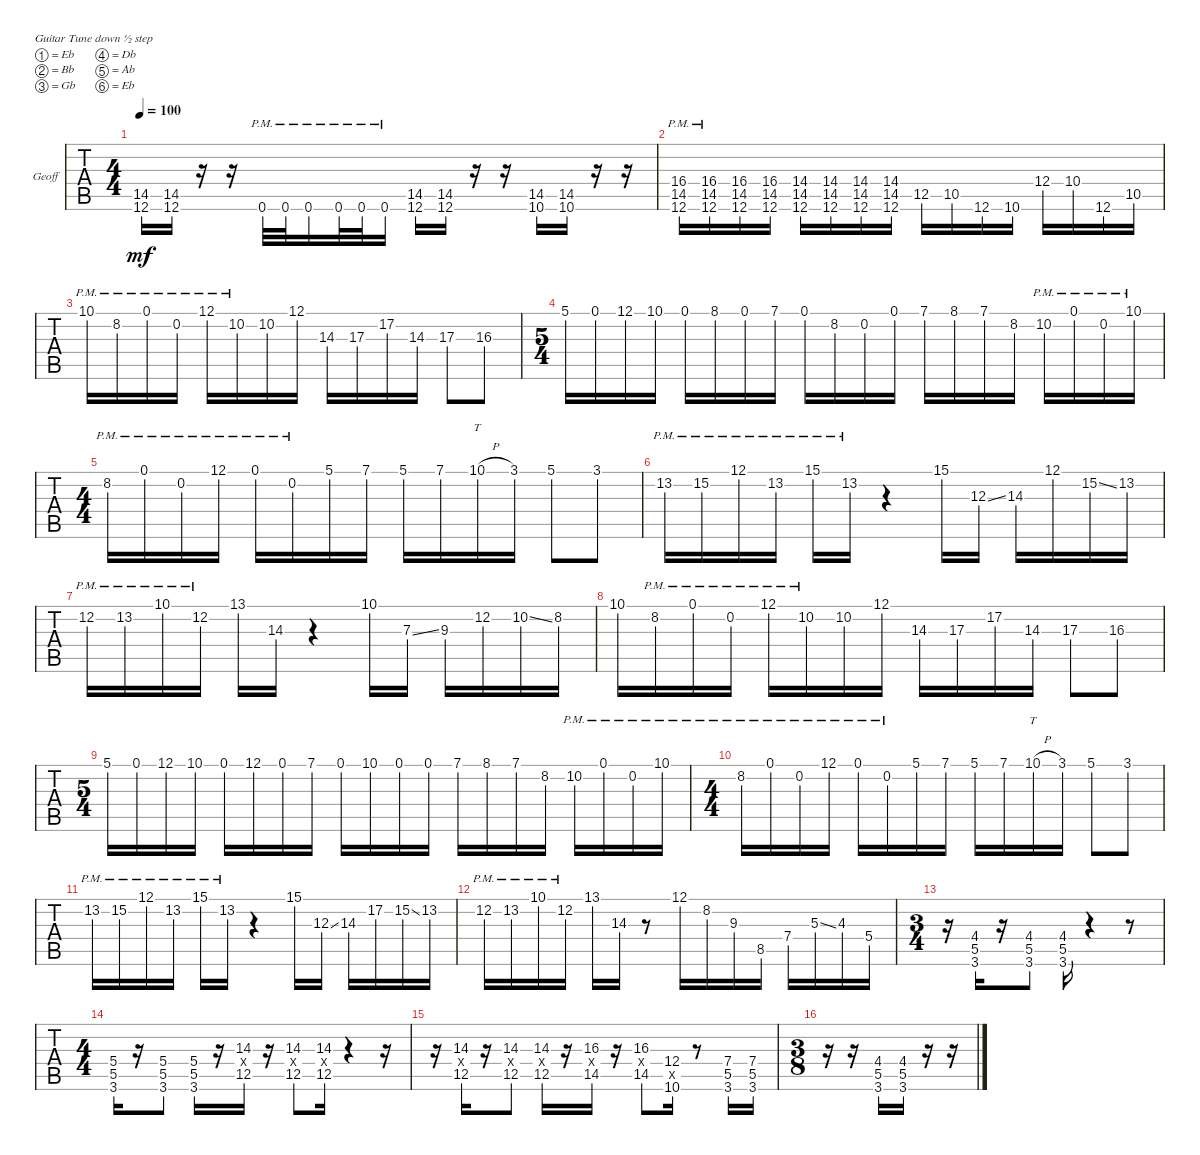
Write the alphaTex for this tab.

\defaultSystemsLayout 4
\bracketExtendMode groupsimilarinstruments
\firstSystemTrackNameOrientation horizontal
\otherSystemsTrackNameOrientation horizontal
\track ("Geoff" "Geoff") {instrument acousticguitarsteel}
\staff {tabs}
\tuning (Eb4 Bb3 Gb3 Db3 Ab2 Eb2)
\ts (4 4)
\tempo 100
\clef g2
\ks c
(12.6 14.5).16{dy mf} (12.6 14.5).16 r.16 r.16 0.6{pm}.32 0.6{pm}.32 0.6{pm}.16 0.6{pm}.32 0.6{pm}.32 0.6{pm}.16 (12.6 14.5).16 (12.6 14.5).16 r.16 r.16 (10.6 14.5).16 (10.6 14.5).16 r.16 r.16 |
(12.6{pm} 14.5 16.4).16 (12.6{pm} 14.5 16.4).16 (12.6 14.5 16.4).16 (12.6 14.5 16.4).16 (12.6 14.5 14.4).16 (12.6 14.5 14.4).16 (12.6 14.5 14.4).16 (12.6 14.5 14.4).16 12.5.16 10.5.16 12.6.16 10.6.16 12.4.16 10.4.16 12.6.16 10.5.16 |
10.1{pm}.16 8.2{pm}.16 0.1{pm}.16 0.2{pm}.16 12.1{pm}.16 10.2{pm}.16 10.2.16 12.1.16 14.3.16 17.3.16 17.2.16 14.3.16 17.3.8 16.3.8 |
\ts (5 4)
5.1.16 0.1.16 12.1.16 10.1.16 0.1.16 8.1.16 0.1.16 7.1.16 0.1.16 8.2.16 0.2.16 0.1.16 7.1.16 8.1.16 7.1.16 8.2.16 10.2{pm}.16 0.1{pm}.16 0.2{pm}.16 10.1{pm}.16 |
\ts (4 4)
8.2{pm}.16 0.1{pm}.16 0.2{pm}.16 12.1{pm}.16 0.1{pm}.16 0.2{pm}.16 5.1.16 7.1.16 5.1.16 7.1.16 10.1{h}.16{tt} 3.1.16 5.1.8 3.1.8 |
13.2{pm}.16 15.2{pm}.16 12.1{pm}.16 13.2{pm}.16 15.1{pm}.16 13.2{pm}.16 r.4 15.1.16 12.3{ss}.16 14.3.16 12.1.16 15.2{ss}.16 13.2.16 |
12.2{pm}.16 13.2{pm}.16 10.1{pm}.16 12.2{pm}.16 13.1.16 14.3.16 r.4 10.1.16 7.3{ss}.16 9.3.16 12.2.16 10.2{ss}.16 8.2.16 |
10.1.16 8.2{pm}.16 0.1{pm}.16 0.2{pm}.16 12.1{pm}.16 10.2{pm}.16 10.2.16 12.1.16 14.3.16 17.3.16 17.2.16 14.3.16 17.3.8 16.3.8 |
\ts (5 4)
5.1.16 0.1.16 12.1.16 10.1.16 0.1.16 12.1.16 0.1.16 7.1.16 0.1.16 10.1.16 0.1.16 0.1.16 7.1.16 8.1.16 7.1.16 8.2.16 10.2{pm}.16 0.1{pm}.16 0.2{pm}.16 10.1{pm}.16 |
\ts (4 4)
8.2{pm}.16 0.1{pm}.16 0.2{pm}.16 12.1{pm}.16 0.1{pm}.16 0.2{pm}.16 5.1.16 7.1.16 5.1.16 7.1.16 10.1{h}.16{tt} 3.1.16 5.1.8 3.1.8 |
13.2{pm}.16 15.2{pm}.16 12.1{pm}.16 13.2{pm}.16 15.1{pm}.16 13.2{pm}.16 r.4 15.1.16 12.3{ss}.16 14.3.16 17.2.16 15.2{ss}.16 13.2.16 |
12.2{pm}.16 13.2{pm}.16 10.1{pm}.16 12.2{pm}.16 13.1.16 14.3.16 r.8 12.1.16 8.2.16 9.3.16 8.5.16 7.4.16 5.3{ss}.16 4.3.16 5.4.16 |
\ts (3 4)
r.16 (5.5 4.4 3.6).16 r.16 (3.6 5.5 4.4).8 (3.6 5.5 4.4).16 r.4 r.8 |
\ts (4 4)
(5.5 5.4 3.6).16 r.16 (3.6 5.5 5.4).8 (3.6 5.5 5.4).16 r.16 (12.5 14.3 0.4{x}).16 r.16 (12.5 7.4{x} 14.3).8 (12.5 7.4{x} 14.3).16 r.4 r.16 |
r.16 (12.5 14.3 0.4{x}).16 r.16 (12.5 14.3 0.4{x}).8 (12.5 14.3 0.4{x}).16 r.16 (14.5 16.3 0.4{x}).16 r.16 (14.5 16.3 0.4{x}).8 (12.4 10.6 0.5{x}).16 r.8 (3.6 5.5 7.4).16 (3.6 5.5 7.4).16 |
\ts (3 8)
r.16 r.16 (3.6 4.4 5.5).16 (3.6 5.5 4.4).16 r.16 r.16
